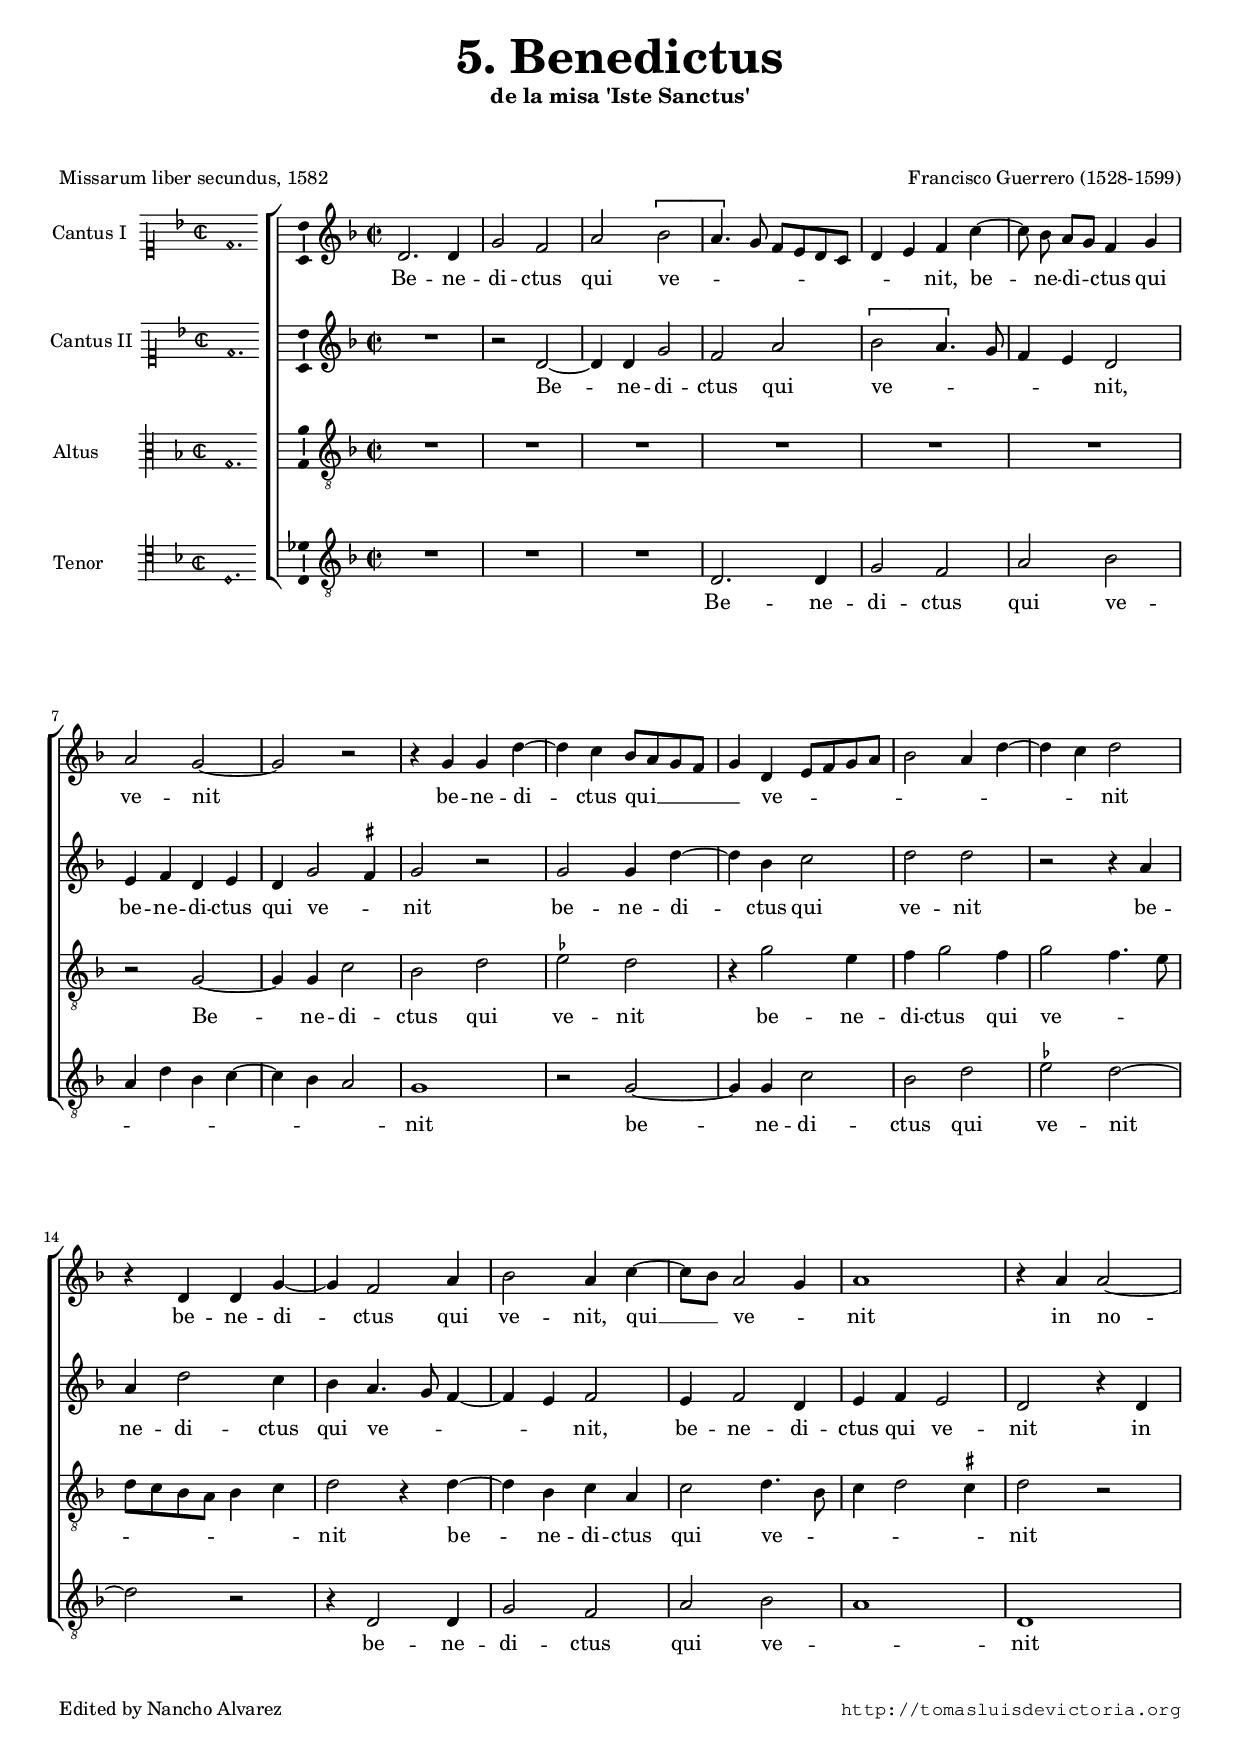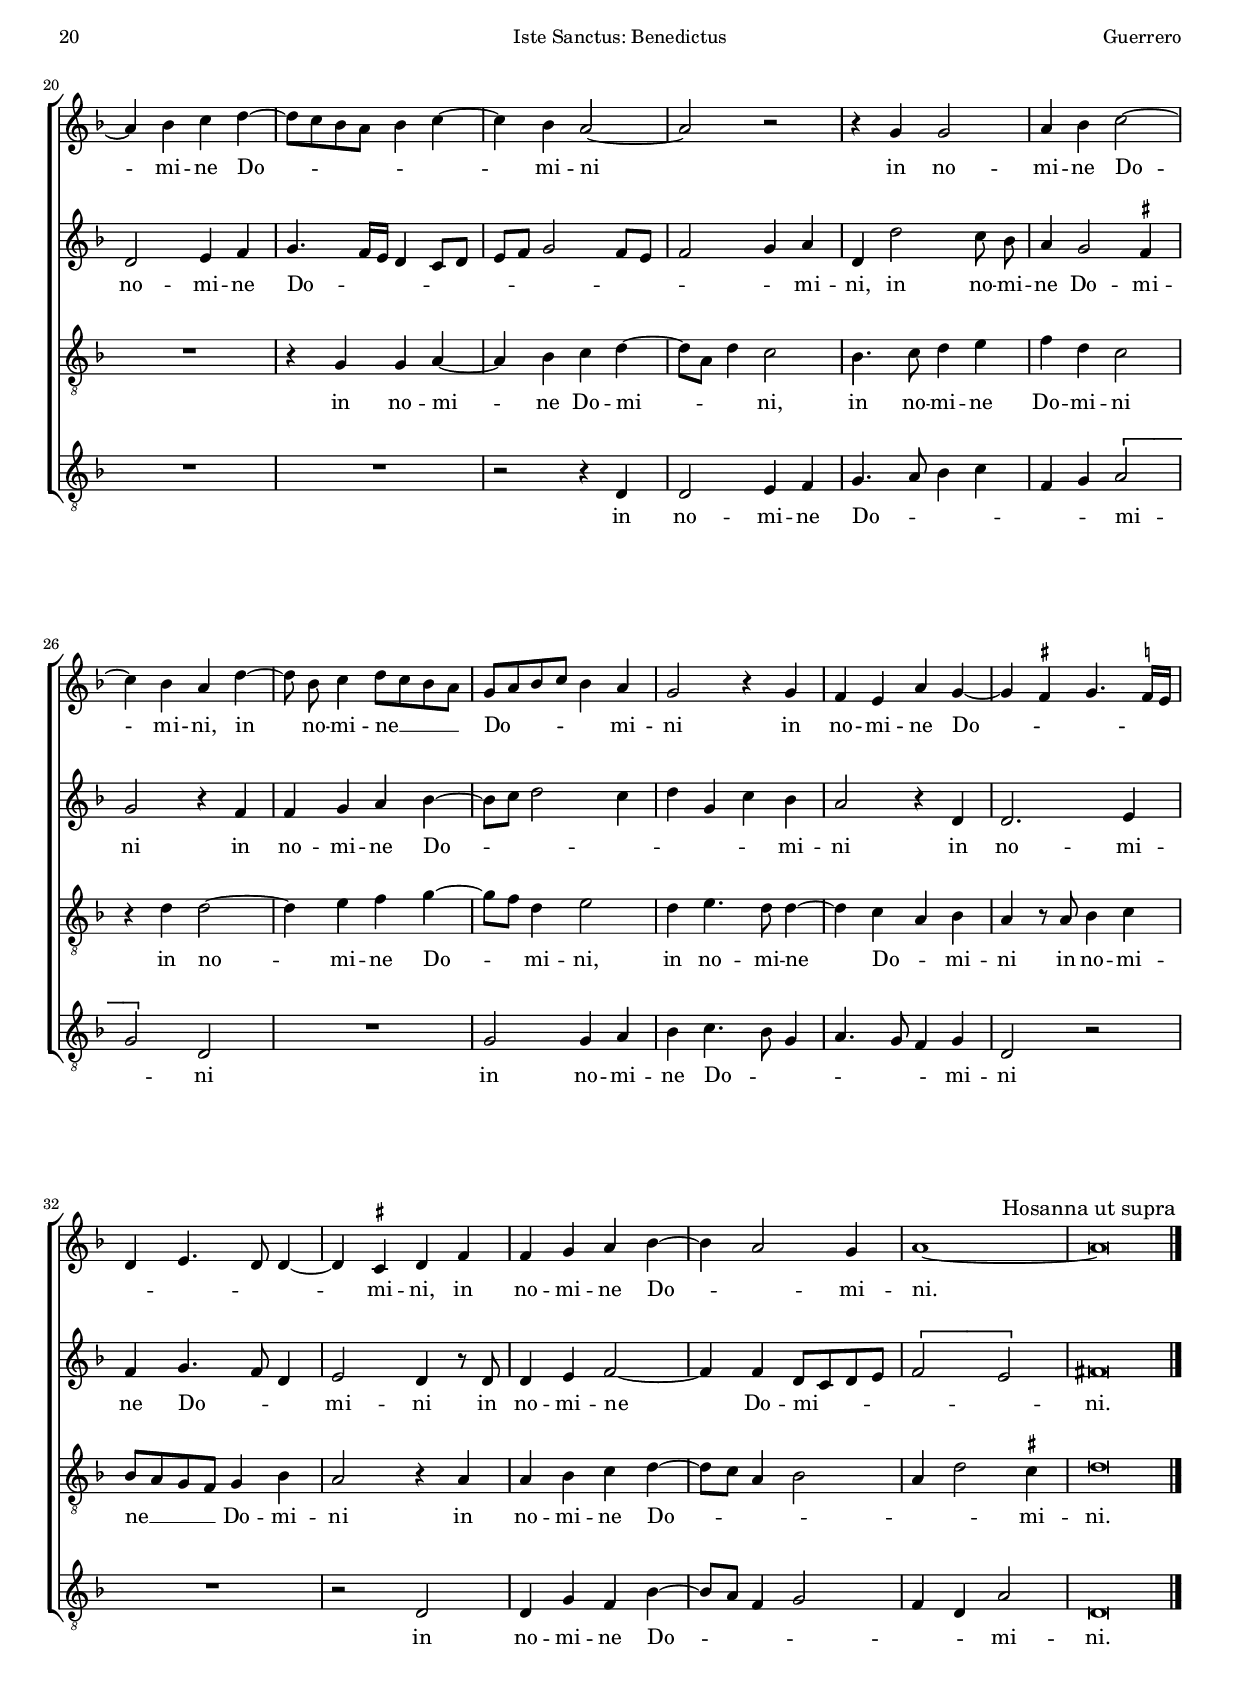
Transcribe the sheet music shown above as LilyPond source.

\version "2.18.0"

#(set-default-paper-size "a4")
#(set-global-staff-size 16.4)
#(ly:set-option 'point-and-click #f)
%mobile -s15.0 -i3.5

italicas=\override LyricText.font-shape = #'italic
rectas=\override LyricText.font-shape = #'upright
ss=\once \set suggestAccidentals = ##t
incipitwidth = 20

htitle="Iste Sanctus: Benedictus"
hcomposer="Guerrero"

\header {
	title=\markup{\larger \larger \larger \larger "5. Benedictus"}
	subtitle="de la misa 'Iste Sanctus'"
	subsubtitle=\markup{\null \vspace #2 }
	composer="Francisco Guerrero (1528-1599)"
        pdfauthor=\composer
	%opus="(-)"
	poet="Missarum liber secundus, 1582"
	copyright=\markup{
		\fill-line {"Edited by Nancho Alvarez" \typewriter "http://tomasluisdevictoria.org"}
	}
%	tagline=""
}

global={\key f \major \time 2/2 \skip 1*37 \bar "|." }


cantus=\relative c'{
	d2. d4
	g2 f
	a \[bes2
	a4.\] g8 f e d c
	d4 e f c' ~
	c8 \noBeam bes \noBeam a g f4 g
	a2 g ~
	g r2
	r4 g g d' ~
	d c bes8 a g f
	g4 d e8 f g a
	bes2 a4 d ~
	d c d2
	r4 d, d g ~
	g f2 a4
	bes2 a4 c ~
	c8 bes a2 g4
	a1
	r4 a a2 ~
	a4 bes c d ~
	d8 c bes a bes4 c ~
	c bes a2 ~
	a r
	r4 g g2
	a4 bes c2 ~
	c4 bes a d ~
	d8 \noBeam bes c4 d8 c bes a
	g8 a bes c bes4 a
	g2 r4 g
	f e a g ~
	g \ss fis g4. \ss f16 e
	d4 e4. d8 d4 ~
	d \ss cis d f
	f g a bes ~
	bes a2 g4
	a1 ~
	a\breve*1/2
	\override Score.RehearsalMark.self-alignment-X = #right
        \override Score.RehearsalMark.break-visibility = #begin-of-line-invisible
        \mark \markup{\smaller "Hosanna ut supra"}
}

altus=\relative c'{
	R1
	r2 d ~
	d4 d g2
	f a
	\[bes a4.\] g8 
	f4 e d2
	e4 f d e
	d g2 \ss fis4 
	g2 r
	g2 g4 d' ~
	d bes c2
	d d
	r2 r4 a
	a d2 c4
	bes4 a4. g8 f4 ~
	f e f2
	e4 f2 d4
	e f e2
	d r4 d
	d2 e4 f 
	g4. f16 e d4 c8 d
	e f g2 f8 e
	f2 g4 a
	d, d'2 c8 \noBeam bes
	a4 g2 \ss fis4
	g2 r4 f
	f g a bes ~
	bes8 c d2 c4
	d g, c bes
	a2 r4 d,
	d2. e4
	f g4. f8 d4
	e2 d4 r8 d
	d4 e f2 ~
	f4 f d8 c d e
	\[f2 e\]
	fis\breve*1/2
}

tenor=\relative c'{
	R1*6
	r2 g ~
	g4 g c2
	bes2 d
	\ss ees d
	r4 g2 e4
	f g2 f4
	g2 f4. e8
	d c bes a bes4
	c
	d2 r4 d ~
	d bes c a
	c2 d4. bes8
	c4 d2 \ss cis4
	d2 r
	R1
	r4 g, g a ~
	a bes c d ~
	d8 a d4 c2
	bes4. c8 d4 e
	f d c2
	r4 d d2 ~
	d4 e f g ~
	g8 f d4 e2
	d4 e4. d8 d4 ~
	d c a bes
	a r8 a bes4 c
	bes8 a g f g4 bes
	a2 r4 a
	a bes c d ~ d8 c a4 bes2
	a4 d2 \ss cis4 
	d\breve*1/2
}

bassus=\relative c{
	R1*3
	d2. d4
	g2 f
	a bes
	a4 d bes c ~
	c bes a2
	g1
	r2 g ~
	g4 g c2
	bes d
	\ss ees d ~
	d r
	r4 d,2 d4
	g2 f 
	a bes
	a1 
	d,
	R1*2
	r2 r4 d
	d2 e4 f 
	g4. a8 bes4 c
	f, g \[a2
	g\] d
	R1
	g2 g4 a
	bes c4. bes8 g4
	a4. g8 f4 g
	d2 r
	R1
	r2 d d4 g f bes ~
	bes8 a f4 g2
	f4 d a'2
	d,\breve*1/2
}


textocantus=\lyricmode{
Be -- ne -- di -- ctus qui ve -- _ _ _ _ _ _ _ _ nit,
be -- ne -- di -- _ ctus qui ve -- nit
be -- ne -- di -- ctus qui __ _ _ _ _ ve -- _ _ _ _ _ _ _ _ nit
be -- ne -- di -- ctus qui ve -- nit,
qui __ _ ve -- _ nit
in no -- mi -- ne Do -- _ _ _ _ _ mi -- ni
in no -- mi -- ne Do -- mi -- ni,
in no -- mi -- ne __ _ _ _ Do -- _ _ _ _ mi -- ni
in no -- mi -- ne Do -- _ _ _ _ _ _ _ _ mi -- ni,
in no -- mi -- ne Do -- _ mi -- ni.
}

textoaltus=\lyricmode{
Be -- ne -- di -- ctus qui ve -- _ _ _ _ nit,
be -- ne -- di -- ctus qui ve -- _ nit
be -- ne -- di -- ctus qui ve -- nit
be -- ne -- di -- ctus qui ve -- _ _ _ nit,
be -- ne -- di -- ctus qui ve -- nit
in no -- mi -- ne Do -- _ _ _ _ _ _ _ _ _ _ _ _ mi -- ni,
in no -- mi -- ne Do -- mi -- ni
in no -- mi -- ne Do -- _ _ _ _ _ _ mi -- ni
in no -- mi -- ne Do -- _ _ mi -- ni
in no -- mi -- ne Do -- mi -- _ _ _ _ _ ni.
}

textotenor=\lyricmode{
Be -- ne -- di -- ctus qui ve -- nit
be -- ne -- di -- ctus qui ve -- _ _ _ _ _ _ _ _ nit
be -- ne -- di -- ctus qui ve -- _ _ _ _ nit
in no -- mi -- ne Do -- mi -- _ _ ni,
in no -- mi -- ne Do -- mi -- ni
in no -- mi -- ne Do -- _ mi -- ni,
in no -- mi -- ne Do -- _ mi -- ni
in no -- mi -- ne __ _ _ _ Do -- mi -- ni
in no -- mi -- ne Do -- _ _ _ _ _ mi -- ni.
}

textobassus=\lyricmode{
Be -- ne -- di -- ctus qui ve -- _ _ _ _ _ _ nit
be -- ne -- di -- ctus qui ve -- nit
be -- ne -- di -- ctus qui ve -- _ nit
in no -- mi -- ne Do -- _ _ _ _ _ mi -- _ ni
in no -- mi -- ne Do -- _ _ _ _ _ mi -- ni
in no -- mi -- ne Do -- _ _ _ _ _ mi -- ni.
}



incipitcantus=\markup{
	\score{
		{ 
		\set Staff.instrumentName="Cantus I  "
		\override NoteHead.style = #'neomensural
		\override Rest.style = #'neomensural
		\override Staff.TimeSignature.style = #'neomensural
		\cadenzaOn 
		\clef "petrucci-c1"
		\key f \major
		\time 2/2
		d'1.
		} 
	\layout {
		\context {\Voice
			\remove Ligature_bracket_engraver
			\consists Mensural_ligature_engraver
		}
		line-width=\incipitwidth
		indent = 0
	}
	}
}


incipitaltus=\markup{
	\score{
		{ 
		\set Staff.instrumentName="Cantus II "
		\override NoteHead.style = #'neomensural 
		\override Rest.style = #'neomensural
		\override Staff.TimeSignature.style = #'neomensural
		\cadenzaOn 
		\clef "petrucci-c1"
		\key f \major
		\time 2/2
		d'1.
		} 
	\layout {
		\context {\Voice
			\remove Ligature_bracket_engraver
			\consists Mensural_ligature_engraver
		}
		line-width=\incipitwidth
		indent = 0
	}
	}
}


incipittenor=\markup{
	\score{
		{ 
		\set Staff.instrumentName="Altus       "
		\override NoteHead.style = #'neomensural 
		\override Rest.style = #'neomensural
		\override Staff.TimeSignature.style = #'neomensural
		\cadenzaOn 
		\clef "petrucci-c3"
		\key f \major
		\time 2/2
		g1.
		} 
	\layout {
		\context {\Voice
			\remove Ligature_bracket_engraver
			\consists Mensural_ligature_engraver
		}
		line-width=\incipitwidth
		indent=0
	}
	}
}


incipitbassus=\markup{
	\score{
		{ 
		\set Staff.instrumentName="Tenor      "
		\override NoteHead.style = #'neomensural 
		\override Rest.style = #'neomensural
		\override Staff.TimeSignature.style = #'neomensural
		\cadenzaOn 
		\clef "petrucci-c4"
		\key f \major
		\time 2/2
		d1.
		} 
	\layout {
		\context {\Voice
			\remove Ligature_bracket_engraver
			\consists Mensural_ligature_engraver
		}
		line-width=\incipitwidth
		indent = 0
	}
	}
}





\score {\transpose c' c'{
\new ChoirStaff<<

	\new Staff <<\global
	\new Voice="v1" {
		\set Staff.instrumentName=\incipitcantus
		\clef "treble"
		\cantus }
	\new Lyrics \lyricsto "v1" {\textocantus }
	>>

	
	\new Staff << \global
	\new Voice="v2" {
		\set Staff.instrumentName=\incipitaltus
		\clef "treble" 
		\altus}
	\new Lyrics \lyricsto "v2" {\textoaltus }
	>>

	
	\new Staff <<\global
	\new Voice="v3" {
		\set Staff.instrumentName=\incipittenor
		\clef "G_8"
		\tenor }
	\new Lyrics \lyricsto "v3" {\textotenor }
	>>
	

	\new Staff <<\global
	\new Voice="v4" {
		\set Staff.instrumentName=\incipitbassus
		\clef "G_8" 
		\bassus }
	\new Lyrics \lyricsto "v4" {\textobassus }
	>>
	
>>

	}%transpose

\layout{ 
	\context {\Lyrics 
		\override VerticalAxisGroup.staff-affinity = #UP
		\override VerticalAxisGroup.nonstaff-relatedstaff-spacing =
			#'((basic-distance . 0) (minimum-distance . 0) (padding . 1))
		\override LyricText.font-size = #1.2
		\override LyricHyphen.minimum-distance = #0.5
	}
	\context {\Score 
		tempoHideNote = ##t
		\override BarNumber.padding = #2 
	}
	\context {\Voice 
		%melismaBusyProperties = #'()
		%autoBeaming = ##f
	}
	\context {\Staff 
                %\RemoveEmptyStaves
                %\override VerticalAxisGroup.remove-first = ##t
		\override VerticalAxisGroup.staff-staff-spacing =
			#'((basic-distance . 11) (minimum-distance . 0) (padding . 1))
		\consists Ambitus_engraver 
		\override LigatureBracket.padding = #1
	}
}

%\midi { \mtempo }

}


\paper{
	evenHeaderMarkup=\markup  \fill-line { \fromproperty #'page:page-number-string \htitle \hcomposer }
	oddHeaderMarkup= \markup  \fill-line { \on-the-fly #not-first-page \hcomposer \on-the-fly #not-first-page \htitle \on-the-fly #not-first-page \fromproperty #'page:page-number-string }
	%system-count=20
	%page-count = 8
	ragged-last-bottom = ##f
	indent=3.7\cm
	system-system-spacing =
	#'((basic-distance . 20) (minimum-distance . 0) (padding . 5))
	top-system-spacing = % header
	#'((basic-distance . 9) (minimum-distance . 0) (padding . 0))
	last-bottom-spacing = % footer
	#'((basic-distance . 12) (minimum-distance . 0) (padding . 0))
	markup-system-spacing.padding = #1.5

first-page-number=19
}